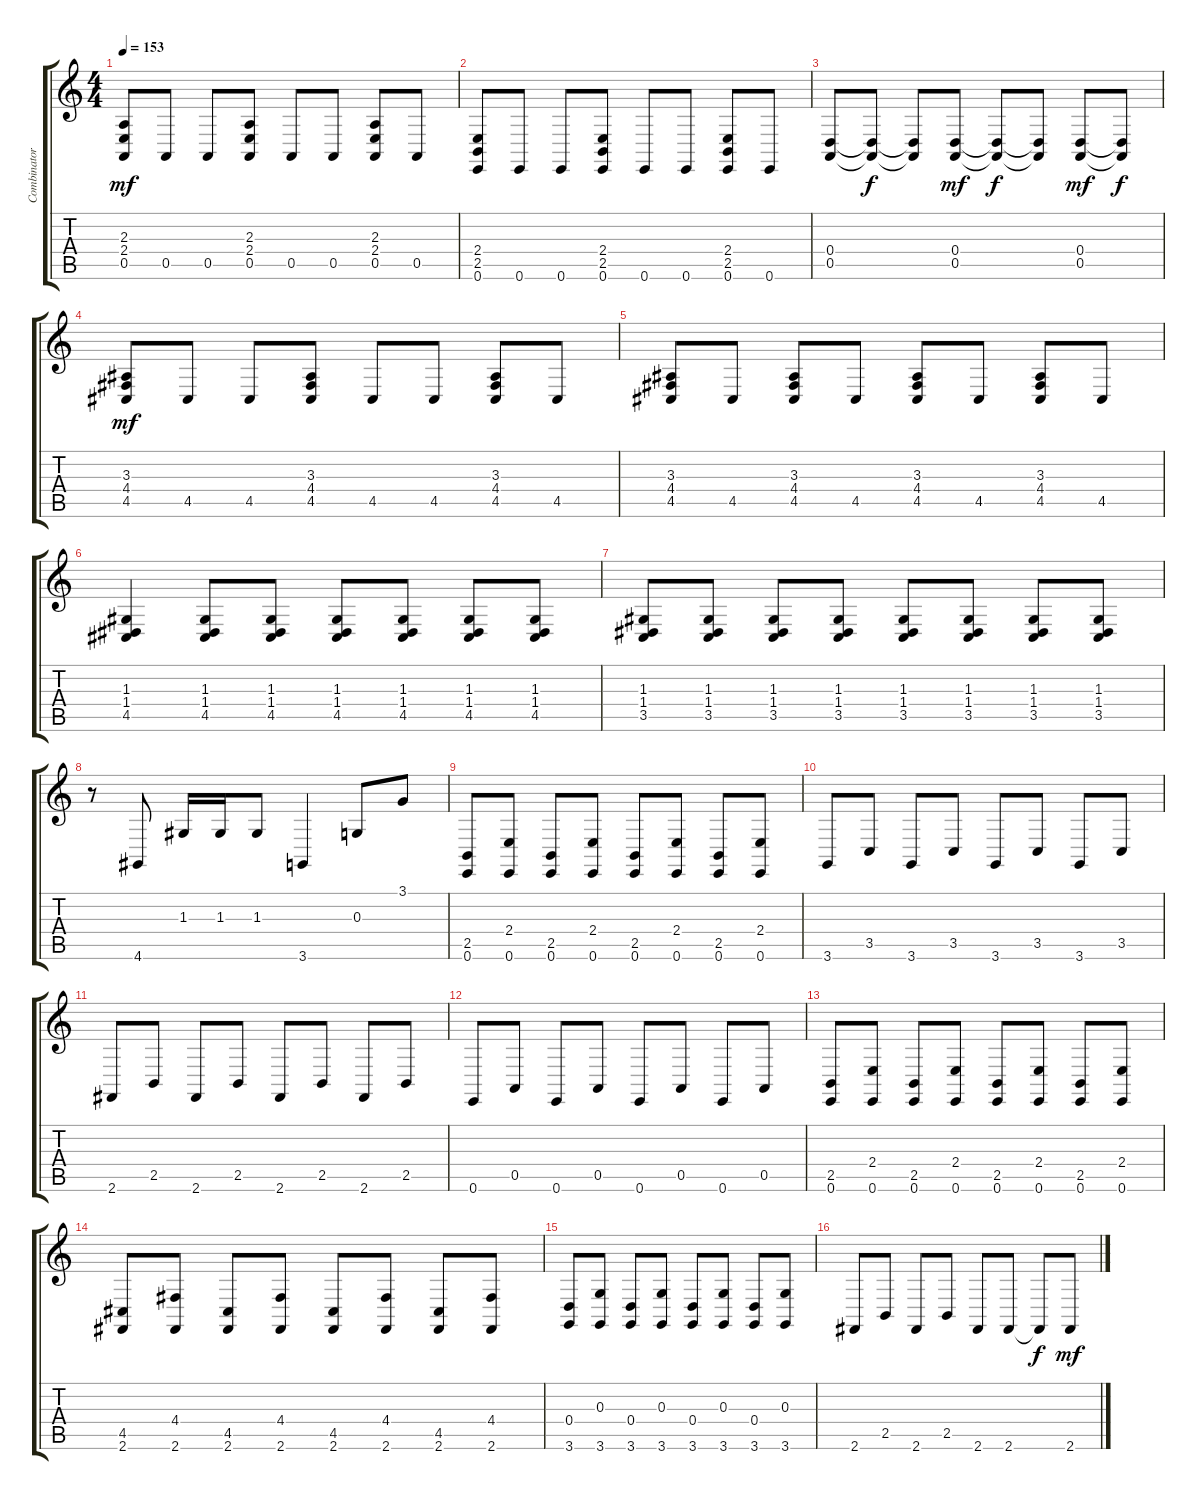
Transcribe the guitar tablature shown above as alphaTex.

\track ("Combinator 2 (Staff 1)" "Combinator") {instrument acousticgrandpiano}
\staff {score tabs}
\tuning (E4 B3 G3 D3 A2 E2) {hide}
\ts (4 4)
\tempo 153
\clef g2
\ks c
(2.3 2.4 0.5).8{dy mf} 0.5.8 0.5.8 (2.3 2.4 0.5).8 0.5.8 0.5.8 (2.3 2.4 0.5).8 0.5.8 |
(2.4 2.5 0.6).8 0.6.8 0.6.8 (2.4 2.5 0.6).8 0.6.8 0.6.8 (2.4 2.5 0.6).8 0.6.8 |
(0.4 0.5).8 (0.4{t} 0.5{t}).8{dy f} (0.4{t} 0.5{t}).8 (0.4 0.5).8{dy mf} (0.4{t} 0.5{t}).8{dy f} (0.4{t} 0.5{t}).8 (0.4 0.5).8{dy mf} (0.4{t} 0.5{t}).8{dy f} |
(3.3 4.4 4.5).8{dy mf} 4.5.8 4.5.8 (3.3 4.4 4.5).8 4.5.8 4.5.8 (3.3 4.4 4.5).8 4.5.8 |
(3.3 4.4 4.5).8 4.5.8 (3.3 4.4 4.5).8 4.5.8 (3.3 4.4 4.5).8 4.5.8 (3.3 4.4 4.5).8 4.5.8 |
(1.3 1.4 4.5).4 (1.3 1.4 4.5).8 (1.3 1.4 4.5).8 (1.3 1.4 4.5).8 (1.3 1.4 4.5).8 (1.3 1.4 4.5).8 (1.3 1.4 4.5).8 |
(1.3 1.4 3.5).8 (1.3 1.4 3.5).8 (1.3 1.4 3.5).8 (1.3 1.4 3.5).8 (1.3 1.4 3.5).8 (1.3 1.4 3.5).8 (1.3 1.4 3.5).8 (1.3 1.4 3.5).8 |
r.8 4.6.8 1.3.16 1.3.16 1.3.8 3.6.4 0.3.8 3.1.8 |
(2.5 0.6).8 (2.4 0.6).8 (2.5 0.6).8 (2.4 0.6).8 (2.5 0.6).8 (2.4 0.6).8 (2.5 0.6).8 (2.4 0.6).8 |
3.6.8 3.5.8 3.6.8 3.5.8 3.6.8 3.5.8 3.6.8 3.5.8 |
2.6.8 2.5.8 2.6.8 2.5.8 2.6.8 2.5.8 2.6.8 2.5.8 |
0.6.8 0.5.8 0.6.8 0.5.8 0.6.8 0.5.8 0.6.8 0.5.8 |
(2.5 0.6).8 (2.4 0.6).8 (2.5 0.6).8 (2.4 0.6).8 (2.5 0.6).8 (2.4 0.6).8 (2.5 0.6).8 (2.4 0.6).8 |
(4.5 2.6).8 (4.4 2.6).8 (4.5 2.6).8 (4.4 2.6).8 (4.5 2.6).8 (4.4 2.6).8 (4.5 2.6).8 (4.4 2.6).8 |
(0.4 3.6).8 (0.3 3.6).8 (0.4 3.6).8 (0.3 3.6).8 (0.4 3.6).8 (0.3 3.6).8 (0.4 3.6).8 (0.3 3.6).8 |
2.6.8 2.5.8 2.6.8 2.5.8 2.6.8 2.6.8 2.6{t}.8{dy f} 2.6.8{dy mf}
